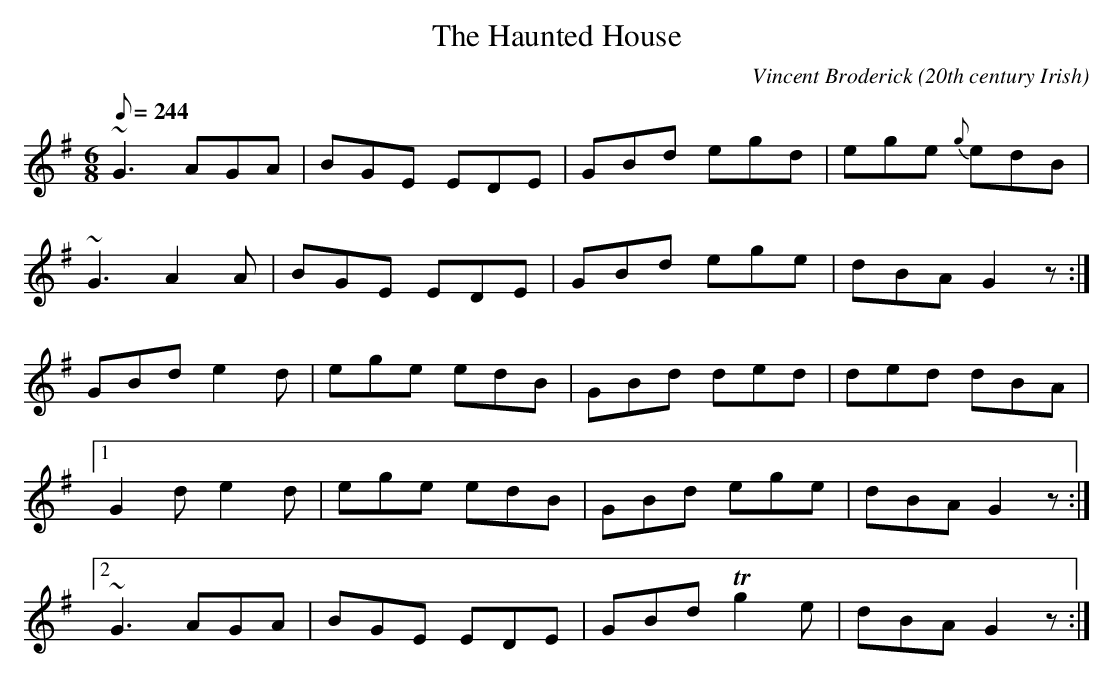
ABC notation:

X:1
T:The Haunted House
C:Vincent Broderick
O:20th century Irish
L:1/8
Q:244
M:6/8
K:G
~G3 AGA|BGE EDE|GBd egd|ege {g}edB|
~G3 A2 A|BGE EDE|GBd ege|dBA G2 z:|
GBd e2 d|ege edB|GBd ded|ded dBA|
[1G2 d e2 d|ege edB|GBd ege|dBA G2 z:|
[2~G3 AGA|BGE EDE|GBd Tg2 e|dBA G2 z:|
